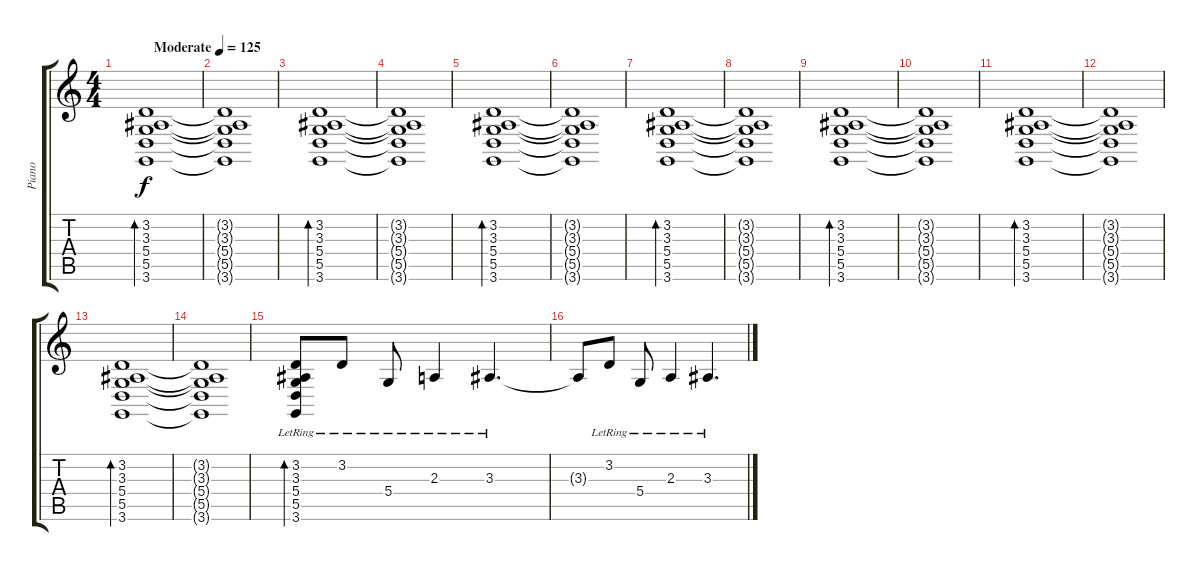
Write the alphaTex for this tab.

\track ("Piano" "Piano") {instrument acousticgrandpiano}
\staff {score tabs}
\tuning (E4 B3 G3 D3 A2 E2) {hide}
\ts (4 4)
\tempo (125 "Moderate")
\clef g2
\ks c
(3.2 3.3 5.4 5.5 3.6).1{bd 120 dy f instrument acousticgrandpiano} |
(3.2{t} 3.3{t} 5.4{t} 5.5{t} 3.6{t}).1 |
(3.2 3.3 5.4 5.5 3.6).1{bd 120} |
(3.2{t} 3.3{t} 5.4{t} 5.5{t} 3.6{t}).1 |
(3.2 3.3 5.4 5.5 3.6).1{bd 120} |
(3.2{t} 3.3{t} 5.4{t} 5.5{t} 3.6{t}).1 |
(3.2 3.3 5.4 5.5 3.6).1{bd 120} |
(3.2{t} 3.3{t} 5.4{t} 5.5{t} 3.6{t}).1 |
(3.2 3.3 5.4 5.5 3.6).1{bd 120} |
(3.2{t} 3.3{t} 5.4{t} 5.5{t} 3.6{t}).1 |
(3.2 3.3 5.4 5.5 3.6).1{bd 120} |
(3.2{t} 3.3{t} 5.4{t} 5.5{t} 3.6{t}).1 |
(3.2 3.3 5.4 5.5 3.6).1{bd 120} |
(3.2{t} 3.3{t} 5.4{t} 5.5{t} 3.6{t}).1 |
(3.2{lr} 3.3{lr} 5.4{lr} 5.5{lr} 3.6{lr}).8{bd 120} 3.2{lr}.8 5.4{lr}.8 2.3{lr}.4 3.3{lr}.4{d} |
3.3{t}.8 3.2{lr}.8 5.4{lr}.8 2.3{lr}.4 3.3{lr}.4{d}
